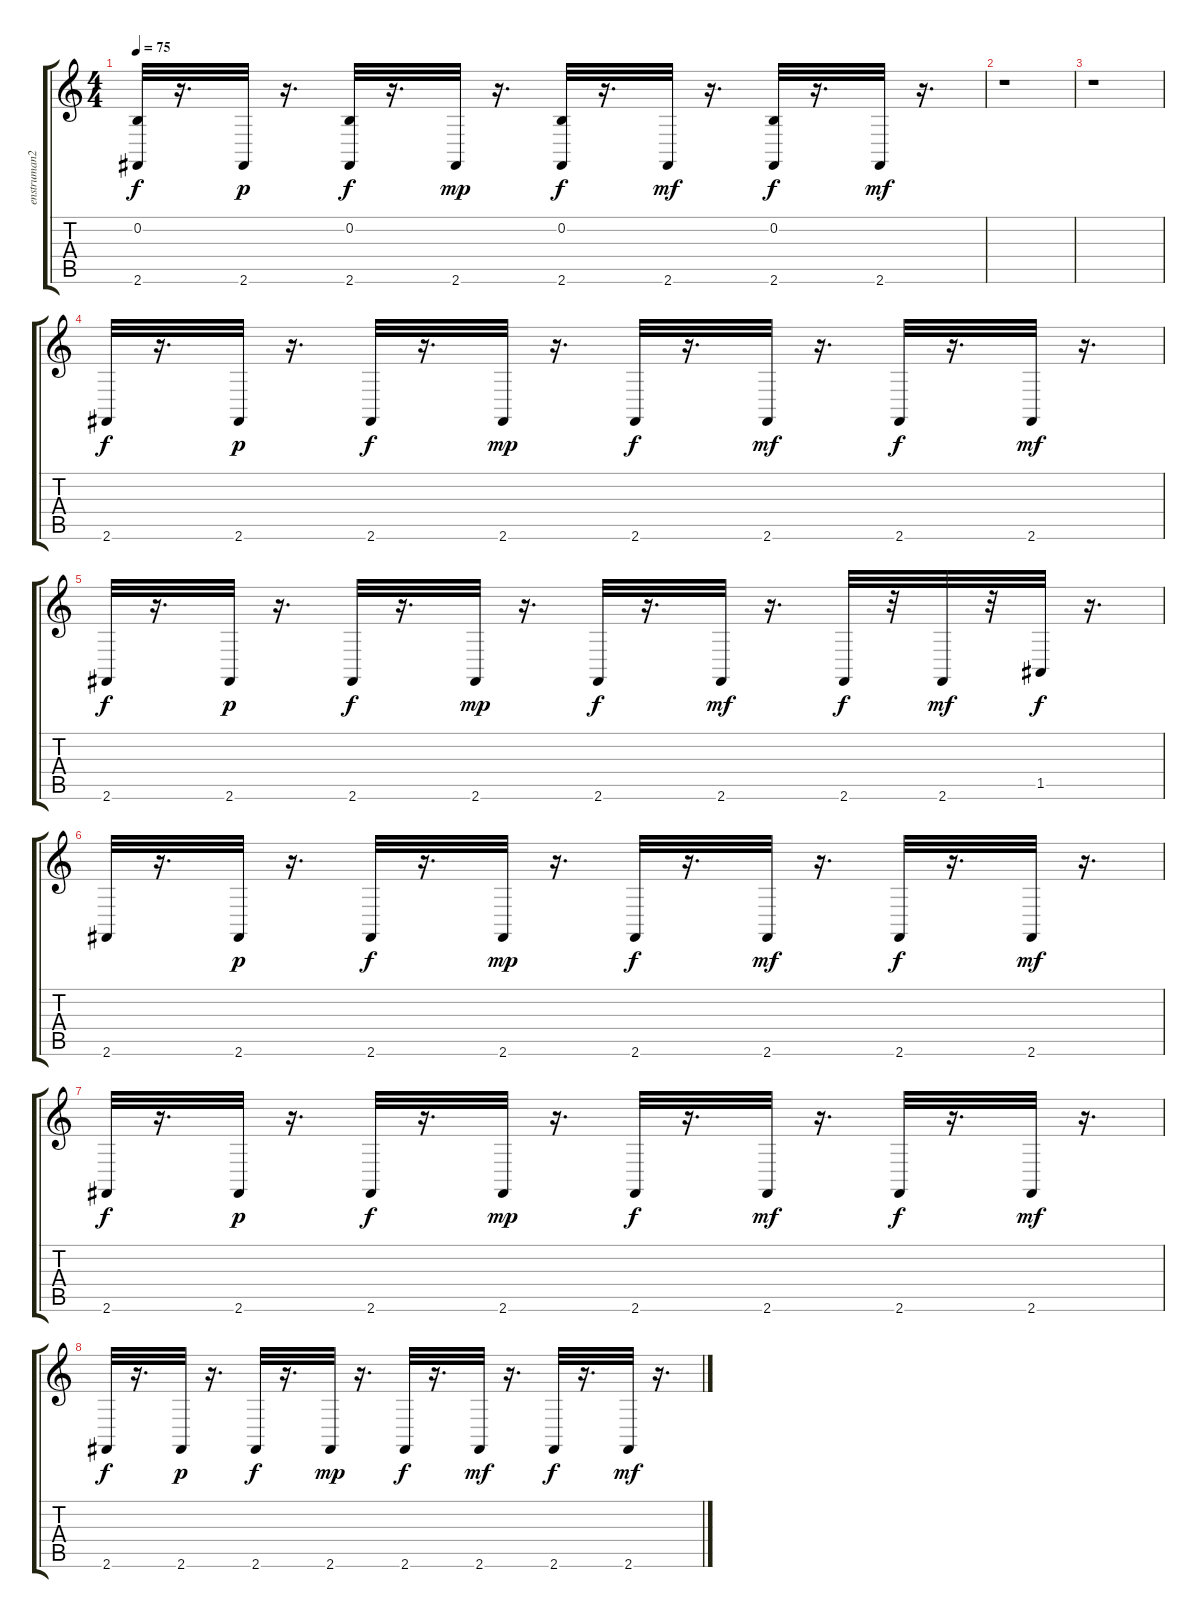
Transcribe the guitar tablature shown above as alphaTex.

\track ("enstruman2" "enstruman2") {instrument acousticgrandpiano}
\staff {score tabs}
\tuning (E4 B3 G3 D3 A2 E2) {hide}
\ts (4 4)
\tempo 75
\clef g2
\ks c
(0.2 2.6).32{dy f} r.16{d} 2.6.32{dy p} r.16{d} (0.2 2.6).32{dy f} r.16{d} 2.6.32{dy mp} r.16{d} (0.2 2.6).32{dy f} r.16{d} 2.6.32{dy mf} r.16{d} (0.2 2.6).32{dy f} r.16{d} 2.6.32{dy mf} r.16{d} |
r.1 |
r.1 |
2.6.32{dy f} r.16{d} 2.6.32{dy p} r.16{d} 2.6.32{dy f} r.16{d} 2.6.32{dy mp} r.16{d} 2.6.32{dy f} r.16{d} 2.6.32{dy mf} r.16{d} 2.6.32{dy f} r.16{d} 2.6.32{dy mf} r.16{d} |
2.6.32{dy f} r.16{d} 2.6.32{dy p} r.16{d} 2.6.32{dy f} r.16{d} 2.6.32{dy mp} r.16{d} 2.6.32{dy f} r.16{d} 2.6.32{dy mf} r.16{d} 2.6.32{dy f} r.32 2.6.32{dy mf} r.32 1.5.32{dy f} r.16{d} |
2.6.32 r.16{d} 2.6.32{dy p} r.16{d} 2.6.32{dy f} r.16{d} 2.6.32{dy mp} r.16{d} 2.6.32{dy f} r.16{d} 2.6.32{dy mf} r.16{d} 2.6.32{dy f} r.16{d} 2.6.32{dy mf} r.16{d} |
2.6.32{dy f} r.16{d} 2.6.32{dy p} r.16{d} 2.6.32{dy f} r.16{d} 2.6.32{dy mp} r.16{d} 2.6.32{dy f} r.16{d} 2.6.32{dy mf} r.16{d} 2.6.32{dy f} r.16{d} 2.6.32{dy mf} r.16{d} |
2.6.32{dy f} r.16{d} 2.6.32{dy p} r.16{d} 2.6.32{dy f} r.16{d} 2.6.32{dy mp} r.16{d} 2.6.32{dy f} r.16{d} 2.6.32{dy mf} r.16{d} 2.6.32{dy f} r.16{d} 2.6.32{dy mf} r.16{d}
